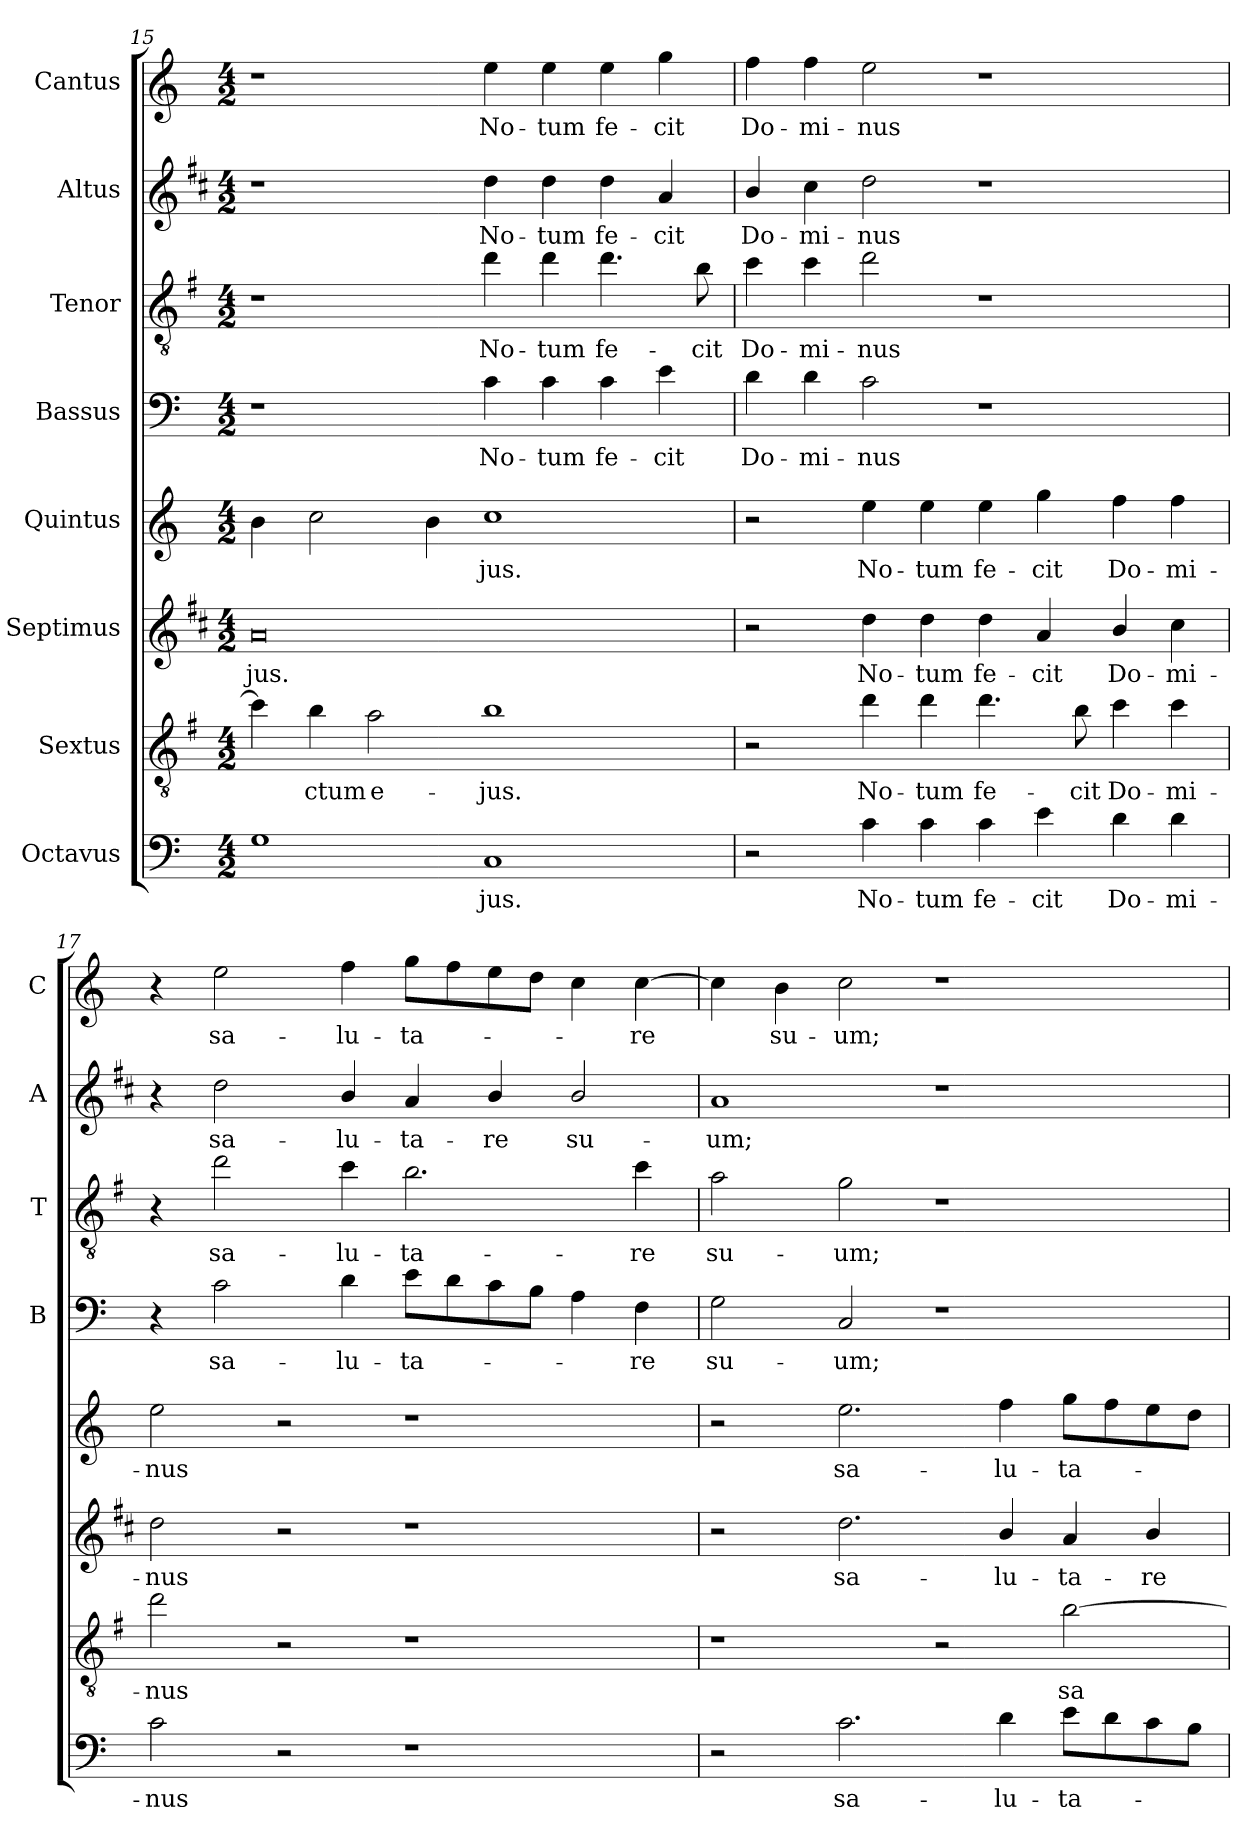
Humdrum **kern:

**kern	**text	**kern	**text	**kern	**text	**kern	**text	**kern	**text	**kern	**text	**kern	**text	**kern	**text
*part8	*part8	*part7	*part7	*part6	*part6	*part5	*part5	*part4	*part4	*part3	*part3	*part2	*part2	*part1	*part1
*staff8	*staff8	*staff7	*staff7	*staff6	*staff6	*staff5	*staff5	*staff4	*staff4	*staff3	*staff3	*staff2	*staff2	*staff1	*staff1
*I"Octavus	*	*I"Sextus	*	*I"Septimus	*	*I"Quintus	*	*I"Bassus	*	*I"Tenor	*	*I"Altus	*	*I"Cantus	*
*	*	*	*	*	*	*	*	*I'B	*	*I'T	*	*I'A	*	*I'C	*
*clefF4	*	*clefGv2	*	*clefG2	*	*clefG2	*	*clefF4	*	*clefGv2	*	*clefG2	*	*clefG2	*
*	*	*ITrd4c7	*	*ITrd1c2	*	*	*	*	*	*ITrd4c7	*	*ITrd1c2	*	*	*
*k[]	*	*k[]	*	*k[]	*	*k[]	*	*k[]	*	*k[]	*	*k[]	*	*k[]	*
*C:	*	*C:	*	*C:	*	*C:	*	*C:	*	*C:	*	*C:	*	*C:	*
*M4/2	*	*M4/2	*	*M4/2	*	*M4/2	*	*M4/2	*	*M4/2	*	*M4/2	*	*M4/2	*
=15	=15	=15	=15	=15	=15	=15	=15	=15	=15	=15	=15	=15	=15	=15	=15
!	!	!	!	!	!LO:LY:b	!	!	!	!	!	!	!	!	!	!
1G	.	4f\]	.	0g	-jus.	4b\	.	1r	.	1r	.	1r	.	1r	.
!	!	!	!LO:LY:b	!	!	!	!	!	!	!	!	!	!	!	!
.	.	4e\	-ctum	.	.	2cc\	.	.	.	.	.	.	.	.	.
!	!	!	!LO:LY:b	!	!	!	!	!	!	!	!	!	!	!	!
.	.	2d\	e-	.	.	.	.	.	.	.	.	.	.	.	.
.	.	.	.	.	.	4b\	.	.	.	.	.	.	.	.	.
!	!LO:LY:b	!	!LO:LY:b	!	!	!	!LO:LY:b	!	!LO:LY:b	!	!LO:LY:b	!	!LO:LY:b	!	!LO:LY:b
1C	-jus.	1e	-jus.	.	.	1cc	-jus.	4c\	No-	4g\	No-	4cc\	No-	4ee\	No-
!	!	!	!	!	!	!	!	!	!LO:LY:b	!	!LO:LY:b	!	!LO:LY:b	!	!LO:LY:b
.	.	.	.	.	.	.	.	4c\	-tum	4g\	-tum	4cc\	-tum	4ee\	-tum
!	!	!	!	!	!	!	!	!	!LO:LY:b	!	!LO:LY:b	!	!LO:LY:b	!	!LO:LY:b
.	.	.	.	.	.	.	.	4c\	fe-	4.g\	fe-	4cc\	fe-	4ee\	fe-
!	!	!	!	!	!	!	!	!	!LO:LY:b	!	!	!	!LO:LY:b	!	!LO:LY:b
.	.	.	.	.	.	.	.	4e\	-cit	.	.	4g/	-cit	4gg\	-cit
!	!	!	!	!	!	!	!	!	!	!	!LO:LY:b	!	!	!	!
.	.	.	.	.	.	.	.	.	.	8e\	-cit	.	.	.	.
!!LO:PB:g=z
=16	=16	=16	=16	=16	=16	=16	=16	=16	=16	=16	=16	=16	=16	=16	=16
!	!	!	!	!	!	!	!	!	!LO:LY:b	!	!LO:LY:b	!	!LO:LY:b	!	!LO:LY:b
2r	.	2r	.	2r	.	2r	.	4d\	Do-	4f\	Do-	4a/	Do-	4ff\	Do-
!	!	!	!	!	!	!	!	!	!LO:LY:b	!	!LO:LY:b	!	!LO:LY:b	!	!LO:LY:b
.	.	.	.	.	.	.	.	4d\	-mi-	4f\	-mi-	4b\	-mi-	4ff\	-mi-
!	!LO:LY:b	!	!LO:LY:b	!	!LO:LY:b	!	!LO:LY:b	!	!LO:LY:b	!	!LO:LY:b	!	!LO:LY:b	!	!LO:LY:b
4c\	No-	4g\	No-	4cc\	No-	4ee\	No-	2c\	-nus	2g\	-nus	2cc\	-nus	2ee\	-nus
!	!LO:LY:b	!	!LO:LY:b	!	!LO:LY:b	!	!LO:LY:b	!	!	!	!	!	!	!	!
4c\	-tum	4g\	-tum	4cc\	-tum	4ee\	-tum	.	.	.	.	.	.	.	.
!	!LO:LY:b	!	!LO:LY:b	!	!LO:LY:b	!	!LO:LY:b	!	!	!	!	!	!	!	!
4c\	fe-	4.g\	fe-	4cc\	fe-	4ee\	fe-	1r	.	1r	.	1r	.	1r	.
!	!LO:LY:b	!	!	!	!LO:LY:b	!	!LO:LY:b	!	!	!	!	!	!	!	!
4e\	-cit	.	.	4g/	-cit	4gg\	-cit	.	.	.	.	.	.	.	.
!	!	!	!LO:LY:b	!	!	!	!	!	!	!	!	!	!	!	!
.	.	8e\	-cit	.	.	.	.	.	.	.	.	.	.	.	.
!	!LO:LY:b	!	!LO:LY:b	!	!LO:LY:b	!	!LO:LY:b	!	!	!	!	!	!	!	!
4d\	Do-	4f\	Do-	4a/	Do-	4ff\	Do-	.	.	.	.	.	.	.	.
!	!LO:LY:b	!	!LO:LY:b	!	!LO:LY:b	!	!LO:LY:b	!	!	!	!	!	!	!	!
4d\	-mi-	4f\	-mi-	4b\	-mi-	4ff\	-mi-	.	.	.	.	.	.	.	.
=17	=17	=17	=17	=17	=17	=17	=17	=17	=17	=17	=17	=17	=17	=17	=17
!	!LO:LY:b	!	!LO:LY:b	!	!LO:LY:b	!	!LO:LY:b	!	!	!	!	!	!	!	!
2c\	-nus	2g\	-nus	2cc\	-nus	2ee\	-nus	4r	.	4r	.	4r	.	4r	.
!	!	!	!	!	!	!	!	!	!LO:LY:b	!	!LO:LY:b	!	!LO:LY:b	!	!LO:LY:b
.	.	.	.	.	.	.	.	2c\	sa-	2g\	sa-	2cc\	sa-	2ee\	sa-
2r	.	2r	.	2r	.	2r	.	.	.	.	.	.	.	.	.
!	!	!	!	!	!	!	!	!	!LO:LY:b	!	!LO:LY:b	!	!LO:LY:b	!	!LO:LY:b
.	.	.	.	.	.	.	.	4d\	-lu-	4f\	-lu-	4a/	-lu-	4ff\	-lu-
!	!	!	!	!	!	!	!	!	!LO:LY:b	!	!LO:LY:b	!	!LO:LY:b	!	!LO:LY:b
1r	.	1r	.	1r	.	1r	.	8e\L	-ta-	2.e\	-ta-	4g/	-ta-	8gg\L	-ta-
.	.	.	.	.	.	.	.	8d\	.	.	.	.	.	8ff\	.
!	!	!	!	!	!	!	!	!	!	!	!	!	!LO:LY:b	!	!
.	.	.	.	.	.	.	.	8c\	.	.	.	4a/	-re	8ee\	.
.	.	.	.	.	.	.	.	8B\J	.	.	.	.	.	8dd\J	.
!	!	!	!	!	!	!	!	!	!	!	!	!	!LO:LY:b	!	!
.	.	.	.	.	.	.	.	4A\	.	.	.	2a/	su-	4cc\	.
!	!	!	!	!	!	!	!	!	!LO:LY:b	!	!LO:LY:b	!	!	!	!LO:LY:b
.	.	.	.	.	.	.	.	4F\	-re	4f\	-re	.	.	[4cc\	-re
=18	=18	=18	=18	=18	=18	=18	=18	=18	=18	=18	=18	=18	=18	=18	=18
!	!	!	!	!	!	!	!	!	!LO:LY:b	!	!LO:LY:b	!	!LO:LY:b	!	!
2r	.	1r	.	2r	.	2r	.	2G\	su-	2d\	su-	1g	-um;	4cc\]	.
!	!	!	!	!	!	!	!	!	!	!	!	!	!	!	!LO:LY:b
.	.	.	.	.	.	.	.	.	.	.	.	.	.	4b\	su-
!	!LO:LY:b	!	!	!	!LO:LY:b	!	!LO:LY:b	!	!LO:LY:b	!	!LO:LY:b	!	!	!	!LO:LY:b
2.c\	sa-	.	.	2.cc\	sa-	2.ee\	sa-	2C/	-um;	2c\	-um;	.	.	2cc\	-um;
.	.	2r	.	.	.	.	.	1r	.	1r	.	1r	.	1r	.
!	!LO:LY:b	!	!	!	!LO:LY:b	!	!LO:LY:b	!	!	!	!	!	!	!	!
4d\	-lu-	.	.	4a/	-lu-	4ff\	-lu-	.	.	.	.	.	.	.	.
!	!LO:LY:b	!	!LO:LY:b	!	!LO:LY:b	!	!LO:LY:b	!	!	!	!	!	!	!	!
8e\L	-ta-	[2e\	sa-	4g/	-ta-	8gg\L	-ta-	.	.	.	.	.	.	.	.
8d\	.	.	.	.	.	8ff\	.	.	.	.	.	.	.	.	.
!	!	!	!	!	!LO:LY:b	!	!	!	!	!	!	!	!	!	!
8c\	.	.	.	4a/	-re	8ee\	.	.	.	.	.	.	.	.	.
8B\J	.	.	.	.	.	8dd\J	.	.	.	.	.	.	.	.	.
=	=	=	=	=	=	=	=	=	=	=	=	=	=	=	=
*-	*-	*-	*-	*-	*-	*-	*-	*-	*-	*-	*-	*-	*-	*-	*-
